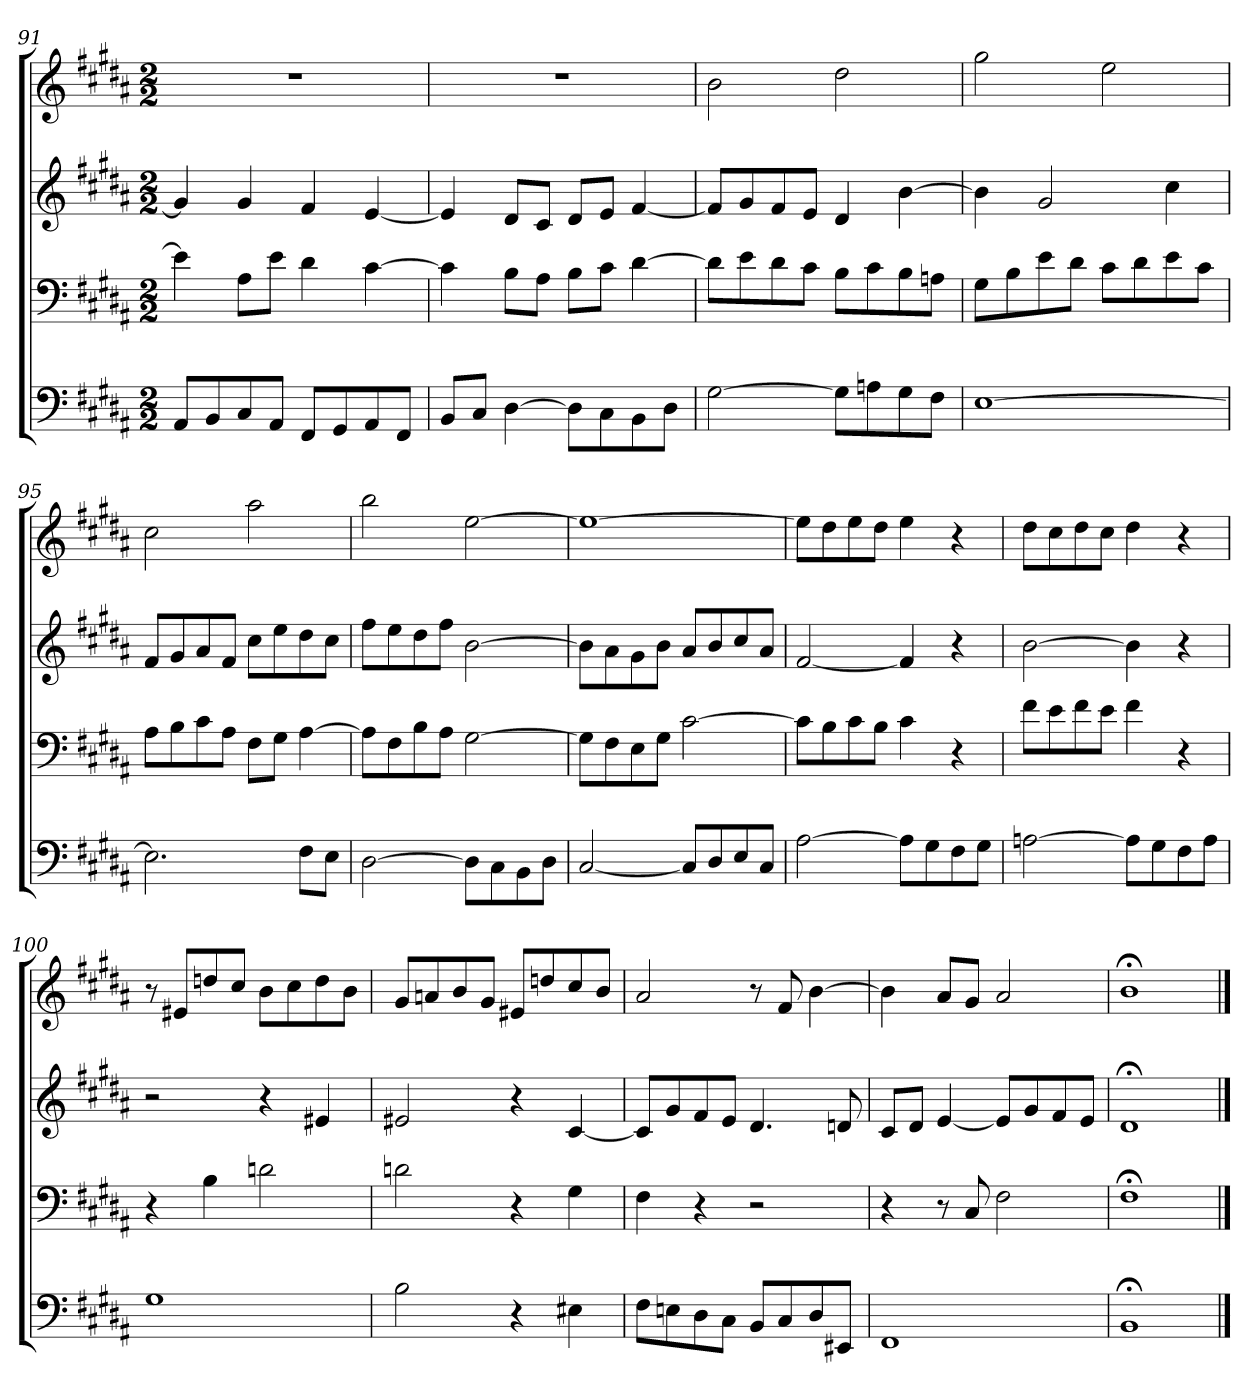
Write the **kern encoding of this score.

**kern	**kern	**kern	**kern
*part4	*part3	*part2	*part1
*staff4	*staff3	*staff2	*staff1
*clefF4	*clefF4	*clefG2	*clefG2
*k[f#c#g#d#a#]	*k[f#c#g#d#a#]	*k[f#c#g#d#a#]	*k[f#c#g#d#a#]
*B:	*B:	*B:	*B:
*M2/2	*M2/2	*M2/2	*M2/2
=91	=91	=91	=91
8AA#/L	4e]	4g#]	1r
8BB/	.	.	.
8C#/	8A#\L	4g#	.
8AA#/J	8e\J	.	.
8FF#/L	4d#	4f#	.
8GG#/	.	.	.
8AA#/	[4c#	[4e	.
8FF#/J	.	.	.
=92	=92	=92	=92
8BB/L	4c#]	4e]	1r
8C#/J	.	.	.
[4D#	8B\L	8d#/L	.
.	8A#\J	8c#/J	.
8D#\L]	8B\L	8d#/L	.
8C#\	8c#\J	8e/J	.
8BB\	[4d#	[4f#	.
8D#\J	.	.	.
=93	=93	=93	=93
[2G#	8d#\L]	8f#/L]	2b
.	8e\	8g#/	.
.	8d#\	8f#/	.
.	8c#\J	8e/J	.
8G#\L]	8B\L	4d#	2dd#
8An\	8c#\	.	.
8G#\	8B\	[4b	.
8F#\J	8An\J	.	.
=94	=94	=94	=94
[1E	8G#\L	4b]	2gg#
.	8B\	.	.
.	8e\	2g#	.
.	8d#\J	.	.
.	8c#\L	.	2ee
.	8d#\	.	.
.	8e\	4cc#	.
.	8c#\J	.	.
=95	=95	=95	=95
2.E]	8A#\L	8f#/L	2cc#
.	8B\	8g#/	.
.	8c#\	8a#/	.
.	8A#\J	8f#/J	.
.	8F#\L	8cc#\L	2aa#
.	8G#\J	8ee\	.
8F#\L	[4A#	8dd#\	.
8E\J	.	8cc#\J	.
=96	=96	=96	=96
[2D#	8A#\L]	8ff#\L	2bb
.	8F#\	8ee\	.
.	8B\	8dd#\	.
.	8A#\J	8ff#\J	.
8D#\L]	[2G#	[2b	[2ee
8C#\	.	.	.
8BB\	.	.	.
8D#\J	.	.	.
=97	=97	=97	=97
[2C#	8G#\L]	8b\L]	1ee_
.	8F#\	8a#\	.
.	8E\	8g#\	.
.	8G#\J	8b\J	.
8C#/L]	[2c#	8a#/L	.
8D#/	.	8b/	.
8E/	.	8cc#/	.
8C#/J	.	8a#/J	.
=98	=98	=98	=98
[2A#	8c#\L]	[2f#	8ee\L]
.	8B\	.	8dd#\
.	8c#\	.	8ee\
.	8B\J	.	8dd#\J
8A#\L]	4c#	4f#]	4ee
8G#\	.	.	.
8F#\	4r	4r	4r
8G#\J	.	.	.
=99	=99	=99	=99
[2An	8f#\L	[2b	8dd#\L
.	8e\	.	8cc#\
.	8f#\	.	8dd#\
.	8e\J	.	8cc#\J
8A\L]	4f#	4b]	4dd#
8G#\	.	.	.
8F#\	4r	4r	4r
8A\J	.	.	.
=100	=100	=100	=100
1G#	4r	2r	8r
.	.	.	8e#X/L
.	4B	.	8ddn/
.	.	.	8cc#/J
.	2dn	4r	8b\L
.	.	.	8cc#\
.	.	4e#X	8dd\
.	.	.	8b\J
=101	=101	=101	=101
2B	2dn	2e#X	8g#/L
.	.	.	8an/
.	.	.	8b/
.	.	.	8g#/J
4r	4r	4r	8e#X/L
.	.	.	8ddn/
4E#X	4G#	[4c#	8cc#/
.	.	.	8b/J
=102	=102	=102	=102
8F#\L	4F#	8c#/L]	2a#
8En\	.	8g#/	.
8D#\	4r	8f#/	.
8C#\J	.	8e/J	.
8BB/L	2r	4.d#	8r
8C#/	.	.	8f#
8D#/	.	.	[4b
8EE#X/J	.	8dn	.
=103	=103	=103	=103
1FF#	4r	8c#/L	4b]
.	.	8d#/J	.
.	8r	[4e	8a#/L
.	8C#	.	8g#/J
.	2F#	8e/L]	2a#
.	.	8g#/	.
.	.	8f#/	.
.	.	8e/J	.
=104	=104	=104	=104
1BB;<	1F#;<	1d#;<	1b;<
==	==	==	==
*-	*-	*-	*-
